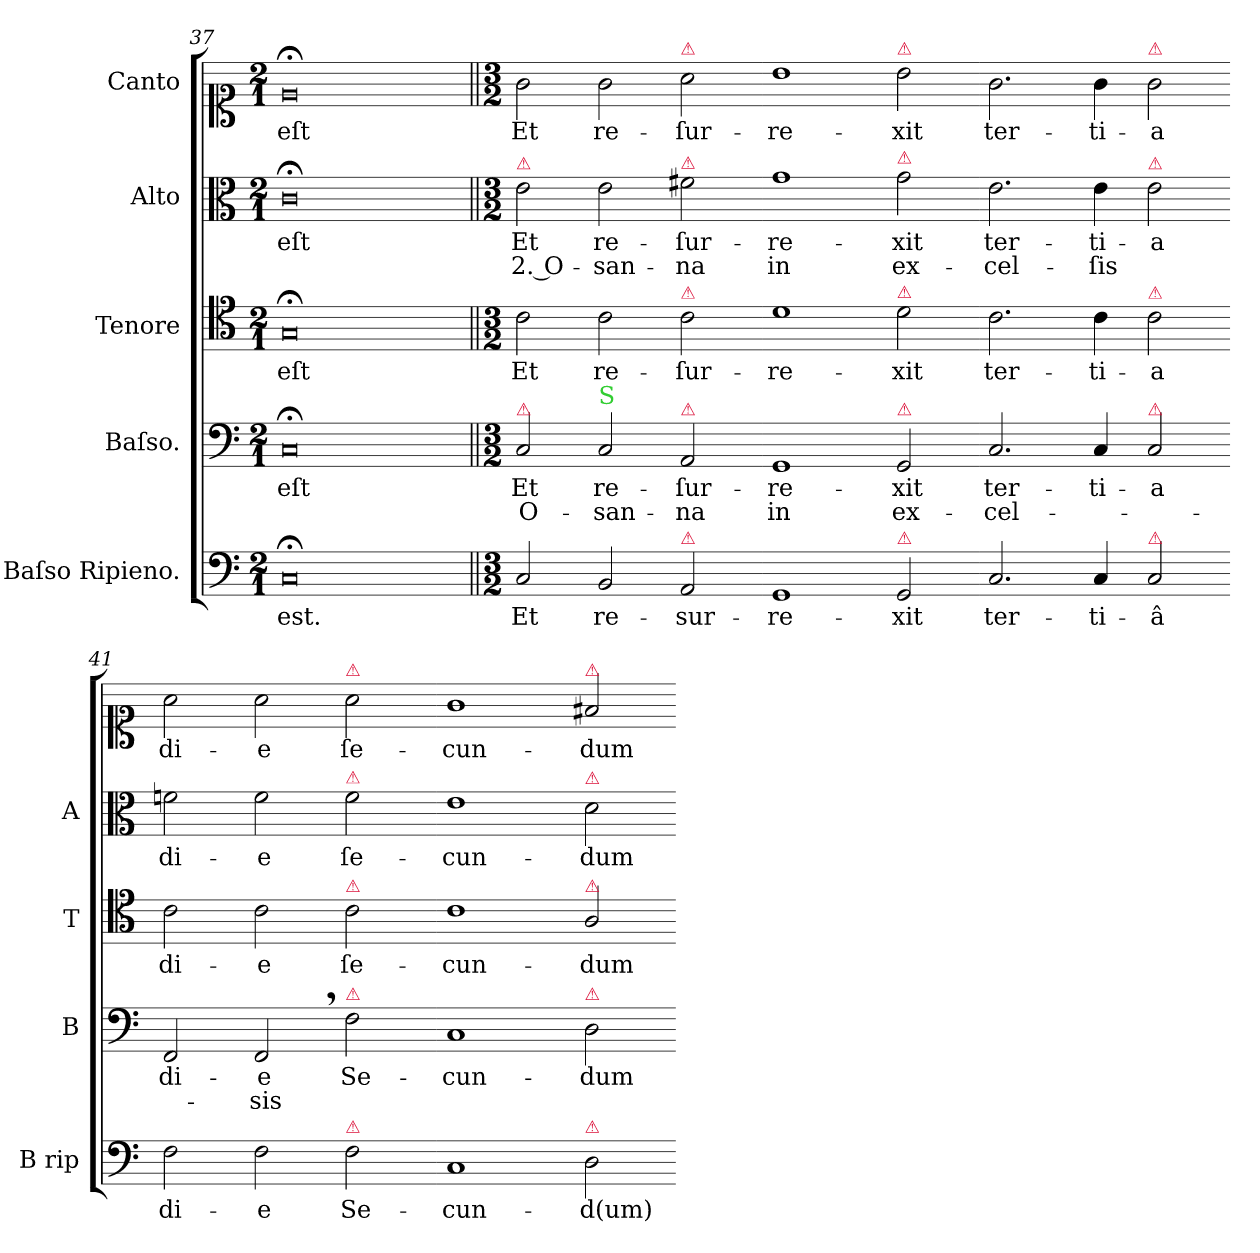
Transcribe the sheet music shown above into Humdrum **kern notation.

**kern	**text	**kern	**text	**text	**kern	**text	**kern	**text	**text	**kern	**text
*part5	*part5	*part4	*part4	*part4	*part3	*part3	*part2	*part2	*part2	*part1	*part1
*staff5	*staff5	*staff4	*staff4	*staff4	*staff3	*staff3	*staff2	*staff2	*staff2	*staff1	*staff1
*I"Baſso Ripieno.	*	*I"Baſso.	*	*	*I"Tenore	*	*I"Alto	*	*	*I"Canto	*
*I'B rip	*	*I'B	*	*	*I'T	*	*I'A	*	*	*	*
*clefF4	*	*clefF4	*	*	*clefC4	*	*clefC3	*	*	*clefC1	*
*k[]	*	*k[]	*	*	*k[]	*	*k[]	*	*	*k[]	*
*M2/1	*	*M2/1	*	*	*M2/1	*	*M2/1	*	*	*M2/1	*
=37	=37	=37	=37	=37	=37	=37	=37	=37	=37	=37	=37
!	!	!	!	!	!	!LO:LY:i	!	!	!	!	!
0C;<	est.	0C;<;	eſt	.	0G;<;	eſt	0c;<;	eſt	.	0e;<;	eſt
=38||	=38||	=38||	=38||	=38||	=38||	=38||	=38||	=38||	=38||	=38||	=38||
*M3/2	*	*M3/2	*	*	*M3/2	*	*M3/2	*	*	*M3/2	*
!	!	!	!	!	!	!	!LO:TX:a:color=crimson:t=⚠	!	!	!	!
!	!	!LO:TX:a:color=crimson:t=⚠	!	!	!	!	!	!	!	!	!
2C/	Et	2C/	Et	O-	2c\	Et	2e\	Et	2. O-	2g\	Et
!	!	!LO:TX:a:color=limegreen:t=S	!	!	!	!	!	!	!	!	!
2BB/	re-	2C/	re-	-san-	2c\	re-	2e\	re-	-san-	2g\	re-
!	!	!	!	!	!	!	!	!	!	!LO:TX:a:color=crimson:t=⚠	!
!	!	!	!	!	!	!	!LO:TX:a:color=crimson:t=⚠	!	!	!	!
!	!	!	!	!	!LO:TX:a:color=crimson:t=⚠	!	!	!	!	!	!
!	!	!LO:TX:a:color=crimson:t=⚠	!	!	!	!	!	!	!	!	!
!LO:TX:a:color=crimson:t=⚠	!	!	!	!	!	!	!	!	!	!	!
2AA/	-sur-	2AA/	-ſur-	-na	2c\	-ſur-	2f#X\	-ſur-	-na	2a\	-ſur-
=39-	=39-	=39-	=39-	=39-	=39-	=39-	=39-	=39-	=39-	=39-	=39-
1GG	-re-	1GG	-re-	in	1d	-re-	1g	-re-	in	1b	-re-
!	!	!	!	!	!	!	!	!	!	!LO:TX:a:color=crimson:t=⚠	!
!	!	!	!	!	!	!	!LO:TX:a:color=crimson:t=⚠	!	!	!	!
!	!	!	!	!	!LO:TX:a:color=crimson:t=⚠	!	!	!	!	!	!
!	!	!LO:TX:a:color=crimson:t=⚠	!	!	!	!	!	!	!	!	!
!LO:TX:a:color=crimson:t=⚠	!	!	!	!	!	!	!	!	!	!	!
2GG/	-xit	2GG/	-xit	ex-	2d\	-xit	2g\	-xit	ex-	2b\	-xit
=40-	=40-	=40-	=40-	=40-	=40-	=40-	=40-	=40-	=40-	=40-	=40-
2.C/	ter-	2.C/	ter-	-cel-	2.c\	ter-	2.e\	ter-	-cel-	2.g\	ter-
4C/	-ti-	4C/	-ti-	.	4c\	-ti-	4e\	-ti-	-ſis	4g\	-ti-
!	!	!	!	!	!	!	!	!	!	!LO:TX:a:color=crimson:t=⚠	!
!	!	!	!	!	!	!	!LO:TX:a:color=crimson:t=⚠	!	!	!	!
!	!	!	!	!	!LO:TX:a:color=crimson:t=⚠	!	!	!	!	!	!
!	!	!LO:TX:a:color=crimson:t=⚠	!	!	!	!	!	!	!	!	!
!LO:TX:a:color=crimson:t=⚠	!	!	!	!	!	!	!	!	!	!	!
2C/	-â	2C/	-a	.	2c\	-a	2e\	-a	.	2g\	-a
=41-	=41-	=41-	=41-	=41-	=41-	=41-	=41-	=41-	=41-	=41-	=41-
2F\	di-	2FF/	di-	.	2c\	di-	2fn\	di-	.	2a\	di-
2F\	-e	2FF,</	-e	-sis	2c\	-e	2f\	-e	.	2a\	-e
!	!	!	!	!	!	!	!	!	!	!LO:TX:a:color=crimson:t=⚠	!
!	!	!	!	!	!	!	!LO:TX:a:color=crimson:t=⚠	!	!	!	!
!	!	!	!	!	!LO:TX:a:color=crimson:t=⚠	!	!	!	!	!	!
!	!	!LO:TX:a:color=crimson:t=⚠	!	!	!	!	!	!	!	!	!
!LO:TX:a:color=crimson:t=⚠	!	!	!	!	!	!	!	!	!	!	!
2F\	Se-	2F\	Se-	.	2c\	ſe-	2f\	ſe-	.	2a\	ſe-
=42-	=42-	=42-	=42-	=42-	=42-	=42-	=42-	=42-	=42-	=42-	=42-
1C	-cun-	1C	-cun-	.	1c	-cun-	1e	-cun-	.	1g	-cun-
!	!	!	!	!	!	!	!	!	!	!LO:TX:a:color=crimson:t=⚠	!
!	!	!	!	!	!	!	!LO:TX:a:color=crimson:t=⚠	!	!	!	!
!	!	!	!	!	!LO:TX:a:color=crimson:t=⚠	!	!	!	!	!	!
!	!	!LO:TX:a:color=crimson:t=⚠	!	!	!	!	!	!	!	!	!
!LO:TX:a:color=crimson:t=⚠	!	!	!	!	!	!	!	!	!	!	!
2D\	-d(um)	2D\	-dum	.	2A/	-dum	2d\	-dum	.	2f#X/	-dum
=-	=-	=-	=-	=-	=-	=-	=-	=-	=-	=-	=-
*-	*-	*-	*-	*-	*-	*-	*-	*-	*-	*-	*-
